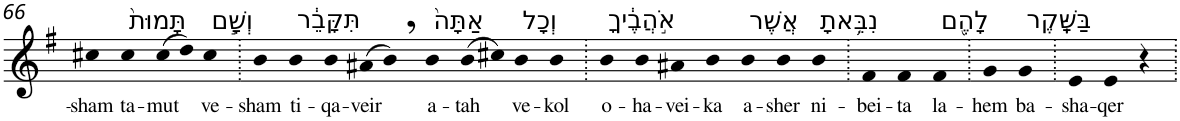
**kern	**text
*part1	*part1
*staff1	*staff1
*I"Piano	*
*I'Pno	*
!!LO:PB:g=z
*clefG2	*
*k[f#]	*
*G:	*
=66	=66
!	!LO:LY:b
4cc#X	-sham
!LO:TX:a:t=תָּמוּת֙	!
!	!LO:LY:b
4cc#	ta-
!	!LO:LY:b
(>8cc#	-mut
8dd)	.
!LO:TX:a:t=וְשָׁ֣ם	!
!	!LO:LY:b
4cc#	ve-
=67.	=67.
!	!LO:LY:b
4b	-sham
!LO:TX:a:t=תִּקָּבֵ֔ר	!
!	!LO:LY:b
4b	ti-
!	!LO:LY:b
4b	-qa-
!	!LO:LY:b
(>8a#X	-veir
8b,)	.
!LO:TX:a:t=אַתָּה֙	!
!	!LO:LY:b
4b	a-
!	!LO:LY:b
(>8b	-tah
8cc#X)	.
!LO:TX:a:t=וְכָל	!
!	!LO:LY:b
4b	ve-
!	!LO:LY:b
4b	-kol
=68.	=68.
!LO:TX:a:t=אֹ֣הֲבֶ֔יךָ	!
!	!LO:LY:b
4b	o-
!	!LO:LY:b
4b	-ha-
!	!LO:LY:b
4a#X	-vei-
!	!LO:LY:b
4b	-ka
!LO:TX:a:t=אֲשֶׁר	!
!	!LO:LY:b
4b	a-
!	!LO:LY:b
4b	-sher
!LO:TX:a:t=נִבֵּ֥אתָ	!
!	!LO:LY:b
4b	ni-
=69.	=69.
!	!LO:LY:b
4f#	-bei-
!	!LO:LY:b
4f#	-ta
!LO:TX:a:t=לָהֶ֖ם	!
!	!LO:LY:b
4f#	la-
=70.	=70.
!	!LO:LY:b
4g	-hem
!LO:TX:a:t=בַּשָּֽׁקֶר	!
!	!LO:LY:b
4g	ba-
=71.	=71.
!	!LO:LY:b
4e	-sha-
!	!LO:LY:b
4e	-qer
4r	.
=.	=.
*-	*-
